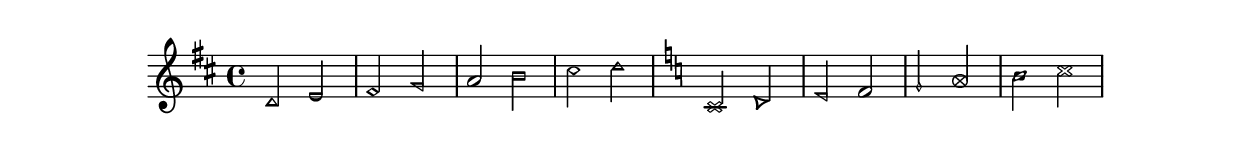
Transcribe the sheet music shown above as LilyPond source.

%% Do not edit this file; it is auto-generated from LSR http://lsr.dsi.unimi.it
%% This file is in the public domain.
\version "2.11.52"

\header {
  lsrtags = "pitches, editorial-annotations"

  doctitle = "Applying note head styles depending on the step of the scale"
  doctitlees = "Aplicar estilos de cabeza según la nota de la escala"
  texidoces = "
La propiedad @code{shapeNoteStyles} se puede usar para definir varios
estilos de cabezas de nota para cada grado de la escala (según esté
establecido por la armadura o por la propiedad \"tonic\"). Esta
propiedad requiere un conjunto de símbolos, que pueden ser puramente
arbitrarios (se permiten expresiones geométricas como @code{triangle},
triángulo, @code{cross}, aspas, y @code{xcircle}, círculo con aspas) o
basados en una antigua tradición americana de grabado (ciertos nombres
de nota latinos trambién se permiten).

Dicho esto, para imitar antiguos cancioneros americanos, existen
varios estilos predefinidos de cabezas de nota disponibles a través de
instrucciones de abreviatura como @code{\aikenHeads} o
@code{\sacredHarpHeads}.

Este ejemplo muestra distintas formas de obtener cabezas de notas con
forma, y muestra la capacidad de transportar una melodía sin perder la
correspondencia entre las funciones armónicas y los estilos de cabezas
de nota.

"

  texidoc = "
The @code{shapeNoteStyles} property can be used to define various note
head styles for each step of the scale (as set by the key signature or
the \"tonic\" property). This property requires a set of symbols, which
can be purely arbitrary (geometrical expressions such as
@code{triangle}, @code{cross}, and @code{xcircle} are allowed) or based
on old American engraving tradition (some latin note names are also
allowed).

That said, to imitate old American song books, there are several
predefined note head styles available through shortcut commands such as
@code{\\aikenHeads} or @code{\\sacredHarpHeads}.

This example shows different ways to obtain shape note heads, and
demonstrates the ability to transpose a melody without losing the
correspondence between harmonic functions and note head styles. 

"
  doctitle = "Applying note head styles depending on the step of the scale"
} % begin verbatim
fragment = {
  \key c \major
  c2 d
  e2 f
  g2 a
  b2 c
}

\score {
  \new Staff {
    \transpose c d 
    \relative c' {
      \set shapeNoteStyles = ##(do re mi fa #f la ti)
      \fragment
    }
    
    \relative c' {
      \set shapeNoteStyles  = ##(cross triangle fa #f mensural xcircle diamond)
      \fragment
    }
  }
}

